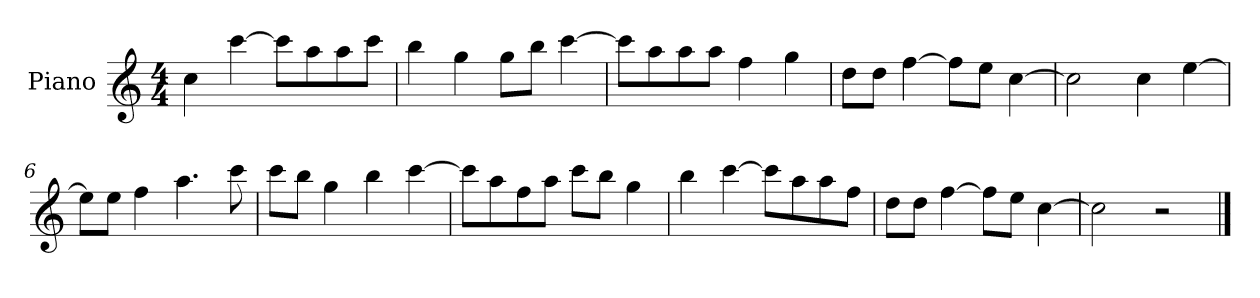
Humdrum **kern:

**kern
*part1
*staff1
*I"Piano
*I'P-no
*clefG2
*k[]
*M4/4
*MM90
=1
4cc\
[4ccc\
8ccc\L]
8aa\
8aa\
8ccc\J
=2
4bb\
4gg\
8gg\L
8bb\J
[4ccc\
=3
8ccc\L]
8aa\
8aa\
8aa\J
4ff\
4gg\
=4
8dd\L
8dd\J
[4ff\
8ff\L]
8ee\J
[4cc\
=5
2cc\]
4cc\
[4ee\
=6
8ee\L]
8ee\J
4ff\
4.aa\
8ccc\
!!LO:LB:g=z
=7
8ccc\L
8bb\J
4gg\
4bb\
[4ccc\
=8
8ccc\L]
8aa\
8ff\
8aa\J
8ccc\L
8bb\J
4gg\
=9
4bb\
[4ccc\
8ccc\L]
8aa\
8aa\
8ff\J
=10
8dd\L
8dd\J
[4ff\
8ff\L]
8ee\J
[4cc\
=11
2cc\]
2r
==
*-
